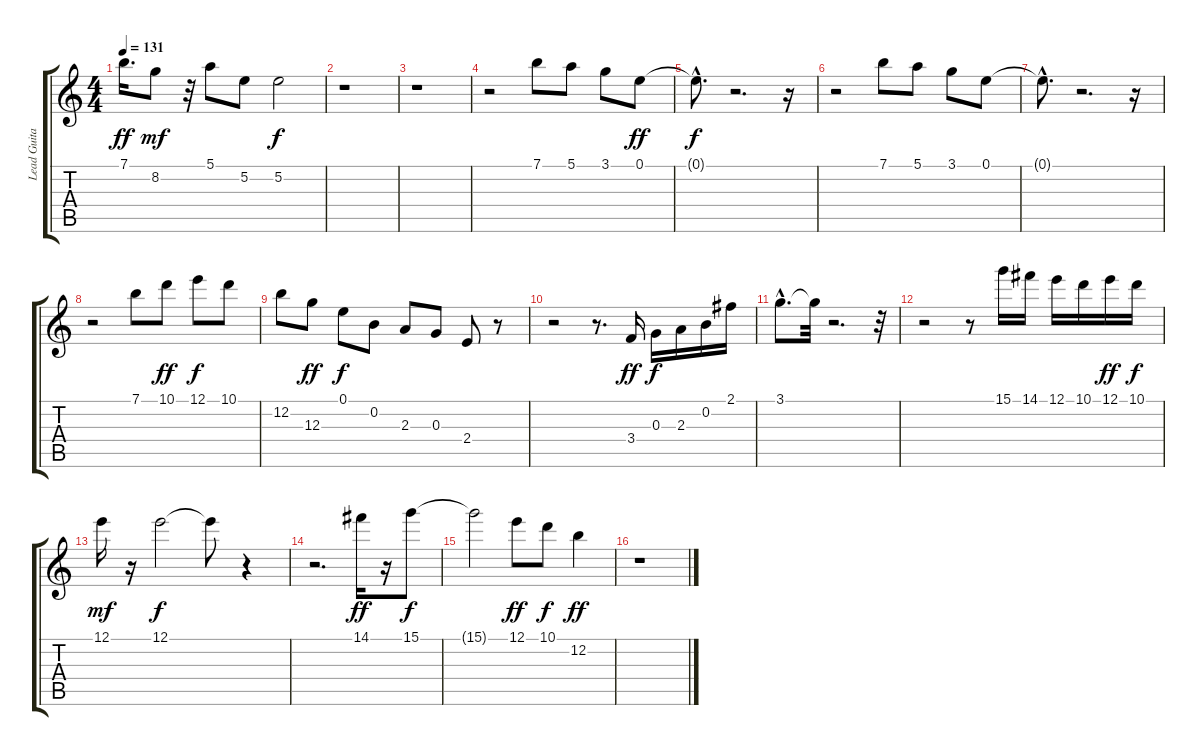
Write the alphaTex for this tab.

\track ("Lead Guitar" "Lead Guita") {instrument distortionguitar}
\staff {score tabs}
\tuning (E4 B3 G3 D3 A2 E2) {hide}
\ts (4 4)
\tempo 131
\clef g2
\ks c
7.1.16{d dy ff} 8.2.8{dy mf} r.32 5.1.8 5.2.8 5.2.2{dy f} |
r.1 |
r.1 |
r.2 7.1.8 5.1.8 3.1.8 0.1.8{dy ff} |
0.1{hac t}.8{d dy f} r.2{d} r.16 |
r.2 7.1.8 5.1.8 3.1.8 0.1.8 |
0.1{hac t}.8{d} r.2{d} r.16 |
r.2 7.1.8 10.1.8{dy ff} 12.1.8{dy f} 10.1.8 |
12.2.8 12.3.8{dy ff} 0.1.8{dy f} 0.2.8 2.3.8 0.3.8 2.4.8 r.8 |
r.2 r.8{d} 3.4.16{dy ff} 0.3.16{dy f} 2.3.16 0.2.16 2.1.16 |
3.1{hac}.8{d} 3.1{t}.32 r.2{d} r.32 |
r.2 r.8 15.1.16 14.1.16 12.1.16 10.1.16 12.1.16{dy ff} 10.1.16{dy f} |
12.1.16{dy mf} r.16 12.1.2{dy f} 12.1{t}.8 r.4 |
r.2{d} 14.1.16{dy ff} r.16 15.1.8{dy f} |
15.1{t}.2 12.1.8{dy ff} 10.1.8{dy f} 12.2.4{dy ff} |
r.1
